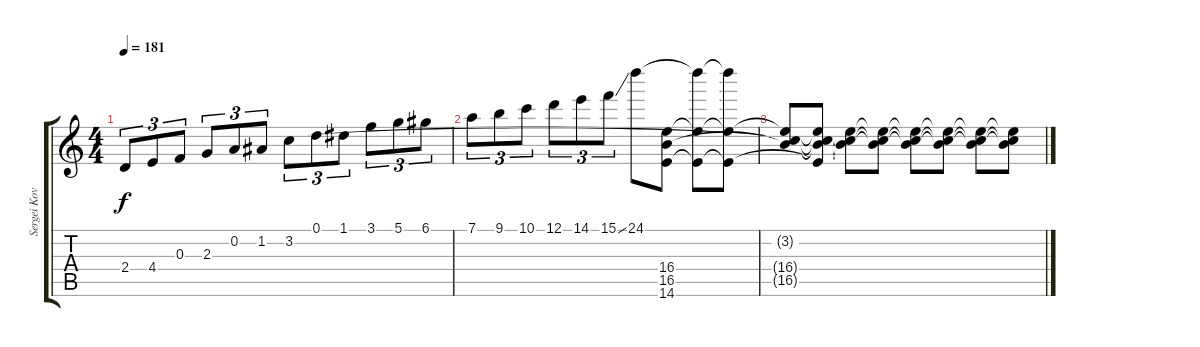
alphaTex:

\track ("Sergei Kovachi" "Sergei Kov") {instrument overdrivenguitar}
\staff {score tabs}
\tuning (D4 A3 F3 C3 G2 D2) {hide}
\ts (4 4)
\tempo 181
\clef g2
\ks c
2.4.8{tu (3 2) dy f} 4.4.8{tu (3 2)} 0.3.8{tu (3 2)} 2.3.8{tu (3 2)} 0.2.8{tu (3 2)} 1.2.8{tu (3 2)} 3.2.8{tu (3 2)} 0.1.8{tu (3 2)} 1.1.8{tu (3 2)} 3.1.8{tu (3 2)} 5.1.8{tu (3 2)} 6.1.8{tu (3 2)} |
7.1.8{tu (3 2)} 9.1.8{tu (3 2)} 10.1.8{tu (3 2)} 12.1.8{tu (3 2)} 14.1.8{tu (3 2)} 15.1{ss}.8{tu (3 2)} 24.1.8 (16.4 16.5 14.6).8 (24.1{t} 16.4{t} 14.6{t}).8 (24.1{t} 16.4{t} 14.6{t}).8 |
(3.2{t} 16.4{t} 16.5{t}).8 (3.2{t} 16.4{t} 16.5{t} 14.6{t}).8 (3.2{t} 16.4{t} 16.5{t}).8 (3.2{t} 16.4{t} 16.5{t}).8 (3.2{t} 16.4{t} 16.5{t}).8 (3.2{t} 16.4{t} 16.5{t}).8 (3.2{t} 16.4{t} 16.5{t}).8 (3.2{t} 16.4{t} 16.5{t}).8
